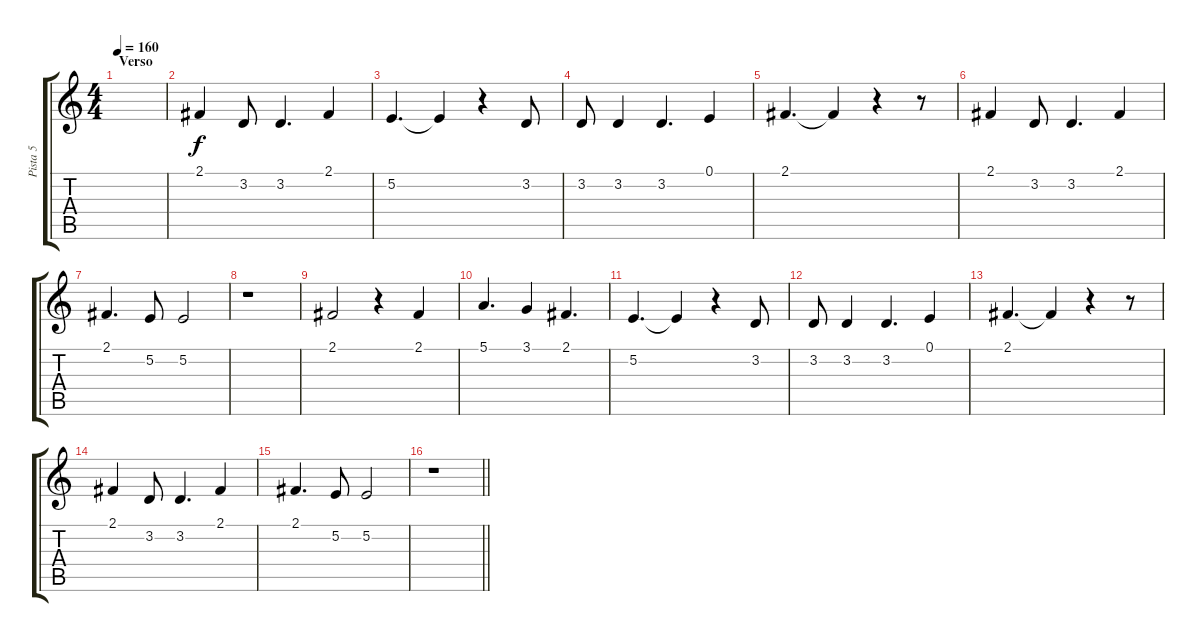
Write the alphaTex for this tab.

\track ("Pista 5" "Pista 5") {instrument voiceoohs}
\staff {score tabs}
\tuning (E4 B3 G3 D3 A2 E2) {hide}
\ts (4 4)
\section ("" "Verso")
\tempo 160
\clef g2
\ks c
|
2.1.4 3.2.8 3.2.4{d} 2.1.4 |
5.2.4{d} 5.2{t}.4 r.4 3.2.8 |
3.2.8 3.2.4 3.2.4{d} 0.1.4 |
2.1.4{d} 2.1{t}.4 r.4 r.8 |
2.1.4 3.2.8 3.2.4{d} 2.1.4 |
2.1.4{d} 5.2.8 5.2.2 |
r.1 |
2.1.2 r.4 2.1.4 |
5.1.4{d} 3.1.4 2.1.4{d} |
5.2.4{d} 5.2{t}.4 r.4 3.2.8 |
3.2.8 3.2.4 3.2.4{d} 0.1.4 |
2.1.4{d} 2.1{t}.4 r.4 r.8 |
2.1.4 3.2.8 3.2.4{d} 2.1.4 |
2.1.4{d} 5.2.8 5.2.2 |
\barLineRight lightlight
r.1
